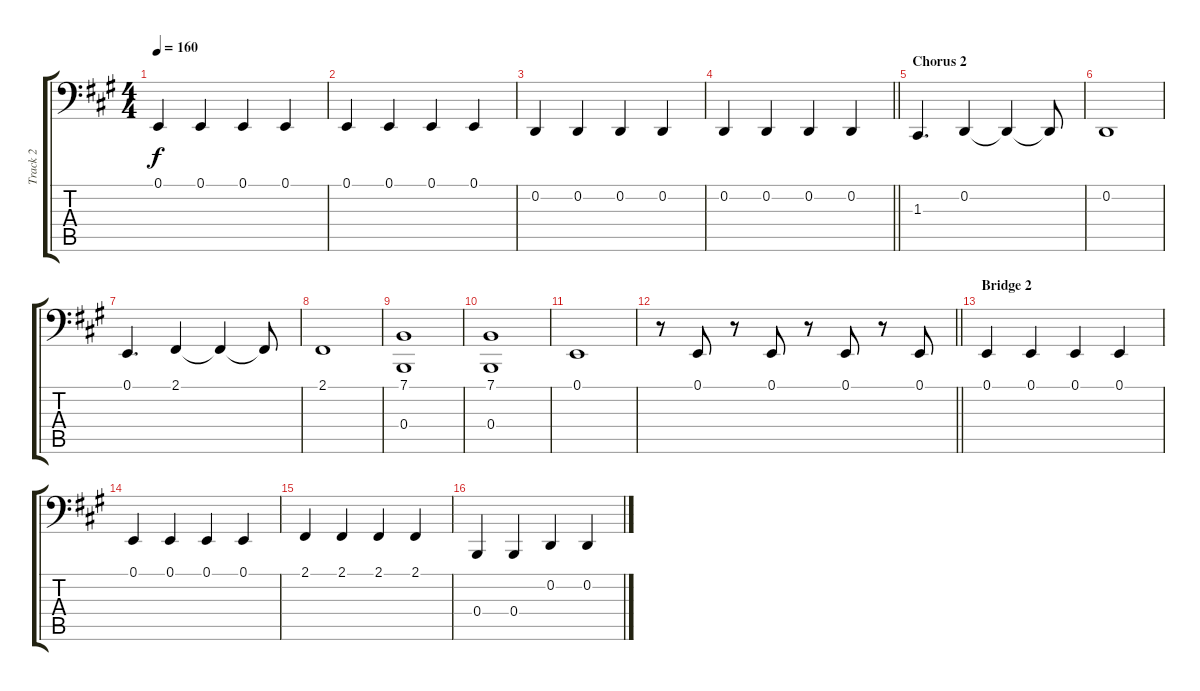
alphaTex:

\track ("Track 2" "Track 2") {instrument acousticgrandpiano}
\staff {score tabs}
\tuning (E2 D2 C2 B1 A1 G1) {hide}
\ts (4 4)
\tempo 160
\clef f4
\ks a
0.1.4{dy f} 0.1.4 0.1.4 0.1.4 |
0.1.4 0.1.4 0.1.4 0.1.4 |
0.2.4 0.2.4 0.2.4 0.2.4 |
\barLineRight lightlight
0.2.4 0.2.4 0.2.4 0.2.4 |
\section ("" "Chorus 2")
1.3.4{d} 0.2.4 0.2{t}.4 0.2{t}.8 |
0.2.1 |
0.1.4{d} 2.1.4 2.1{t}.4 2.1{t}.8 |
2.1.1 |
(7.1 0.4).1 |
(7.1 0.4).1 |
0.1.1 |
\barLineRight lightlight
r.8 0.1.8 r.8 0.1.8 r.8 0.1.8 r.8 0.1.8 |
\section ("" "Bridge 2")
0.1.4 0.1.4 0.1.4 0.1.4 |
0.1.4 0.1.4 0.1.4 0.1.4 |
2.1.4 2.1.4 2.1.4 2.1.4 |
0.4.4 0.4.4 0.2.4 0.2.4
